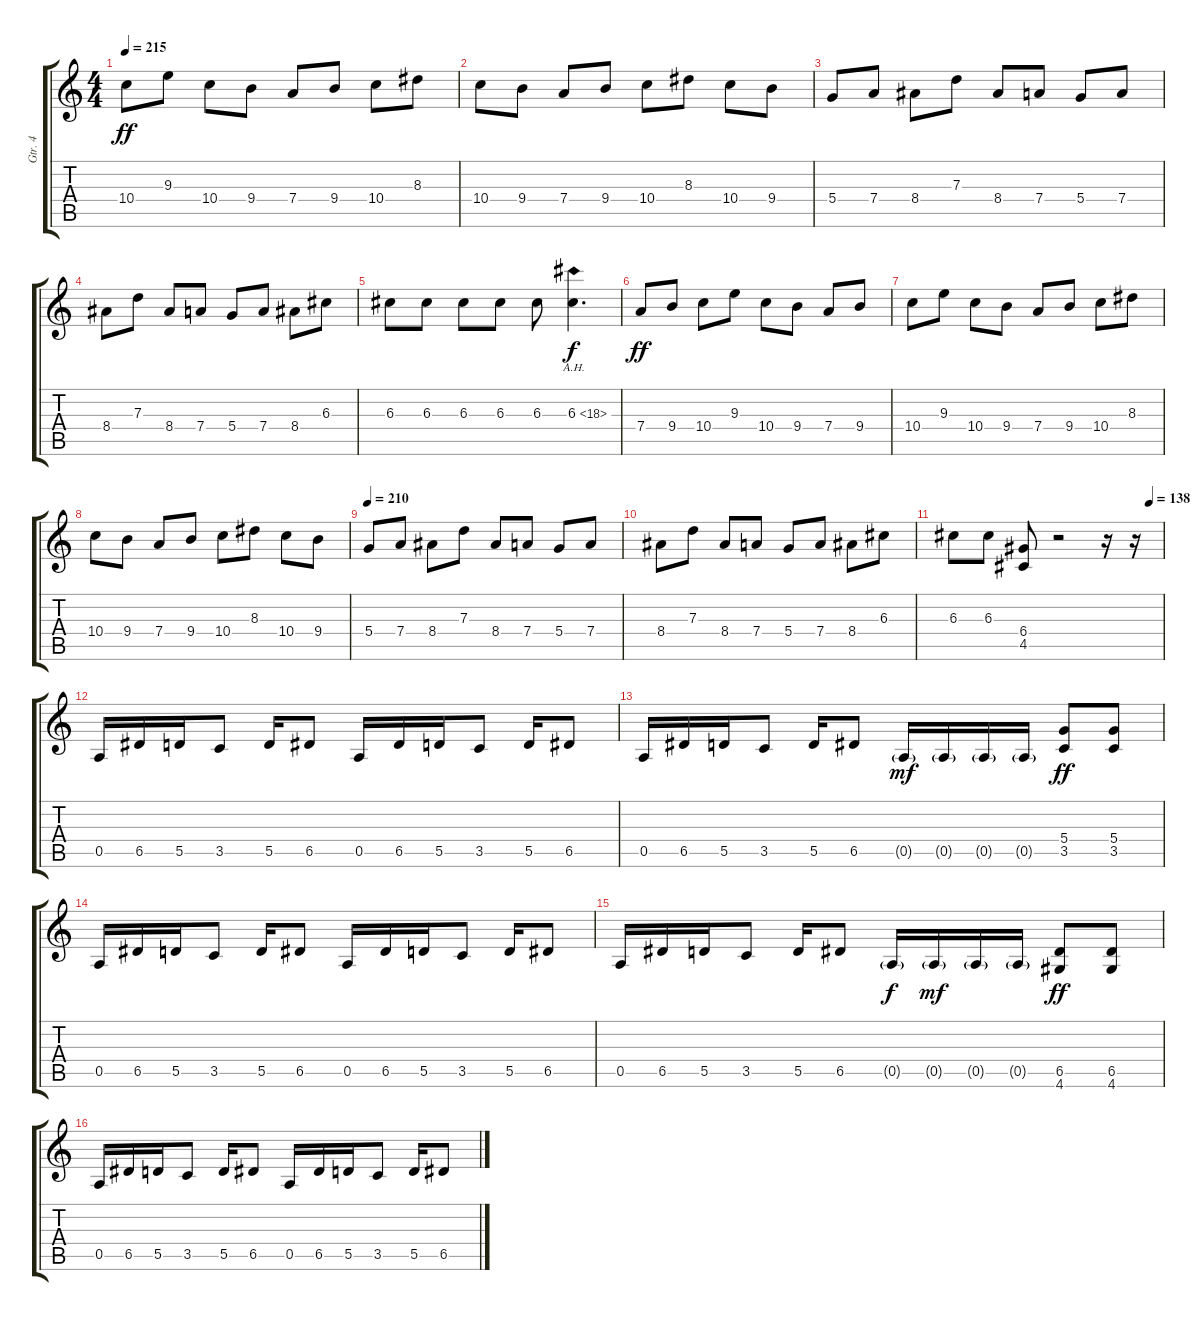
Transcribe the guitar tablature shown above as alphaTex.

\track ("Gtr. 4" "Gtr. 4") {instrument overdrivenguitar}
\staff {score tabs}
\tuning (E4 B3 G3 D3 A2 E2) {hide}
\ts (4 4)
\tempo 215
\clef g2
\ks c
10.4.8{dy ff} 9.3.8 10.4.8 9.4.8 7.4.8 9.4.8 10.4.8 8.3.8 |
10.4.8 9.4.8 7.4.8 9.4.8 10.4.8 8.3.8 10.4.8 9.4.8 |
5.4.8 7.4.8 8.4.8 7.3.8 8.4.8 7.4.8 5.4.8 7.4.8 |
8.4.8 7.3.8 8.4.8 7.4.8 5.4.8 7.4.8 8.4.8 6.3.8 |
6.3.8 6.3.8 6.3.8 6.3.8 6.3.8 6.3{ah 12}.4{d dy f} |
7.4.8{dy ff} 9.4.8 10.4.8 9.3.8 10.4.8 9.4.8 7.4.8 9.4.8 |
10.4.8 9.3.8 10.4.8 9.4.8 7.4.8 9.4.8 10.4.8 8.3.8 |
10.4.8 9.4.8 7.4.8 9.4.8 10.4.8 8.3.8 10.4.8 9.4.8 |
\tempo 210
5.4.8 7.4.8 8.4.8 7.3.8 8.4.8 7.4.8 5.4.8 7.4.8 |
8.4.8 7.3.8 8.4.8 7.4.8 5.4.8 7.4.8 8.4.8 6.3.8 |
\tempo (138 0.9375)
6.3.8 6.3.8 (6.4 4.5).8 r.2 r.16 r.16 |
0.5.16 6.5.16 5.5.16 3.5.8 5.5.16 6.5.8 0.5.16 6.5.16 5.5.16 3.5.8 5.5.16 6.5.8 |
0.5.16 6.5.16 5.5.16 3.5.8 5.5.16 6.5.8 0.5{g}.16{dy mf} 0.5{g}.16 0.5{g}.16 0.5{g}.16 (5.4 3.5).8{dy ff} (5.4 3.5).8 |
0.5.16 6.5.16 5.5.16 3.5.8 5.5.16 6.5.8 0.5.16 6.5.16 5.5.16 3.5.8 5.5.16 6.5.8 |
0.5.16 6.5.16 5.5.16 3.5.8 5.5.16 6.5.8 0.5{g}.16{dy f} 0.5{g}.16{dy mf} 0.5{g}.16 0.5{g}.16 (6.5 4.6).8{dy ff} (6.5 4.6).8 |
0.5.16 6.5.16 5.5.16 3.5.8 5.5.16 6.5.8 0.5.16 6.5.16 5.5.16 3.5.8 5.5.16 6.5.8
